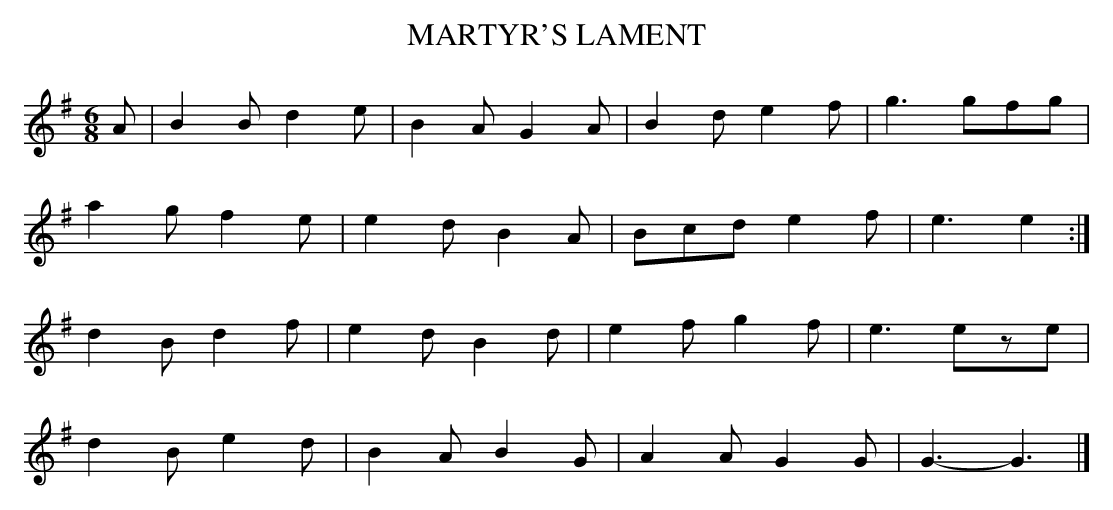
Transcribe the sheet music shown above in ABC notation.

X:1
T:MARTYR'S LAMENT
rather rowdy ballad called "Seven Drunken Nights" that's sung to this
melody, which seems a little dissonant from the ONMI title, but I'll
leave it up to you to decide how to handle it!
M:6/8
L:1/8
K:G
A|B2B d2e|B2A G2A|B2d e2f|g3 gfg|
a2g f2e|e2d B2A|Bcd e2f|e3 e2 :|
d2B d2f|e2d B2d|e2f g2f|e3 eze|
d2B e2d|B2A B2G|A2A G2G|G3-G3|]
